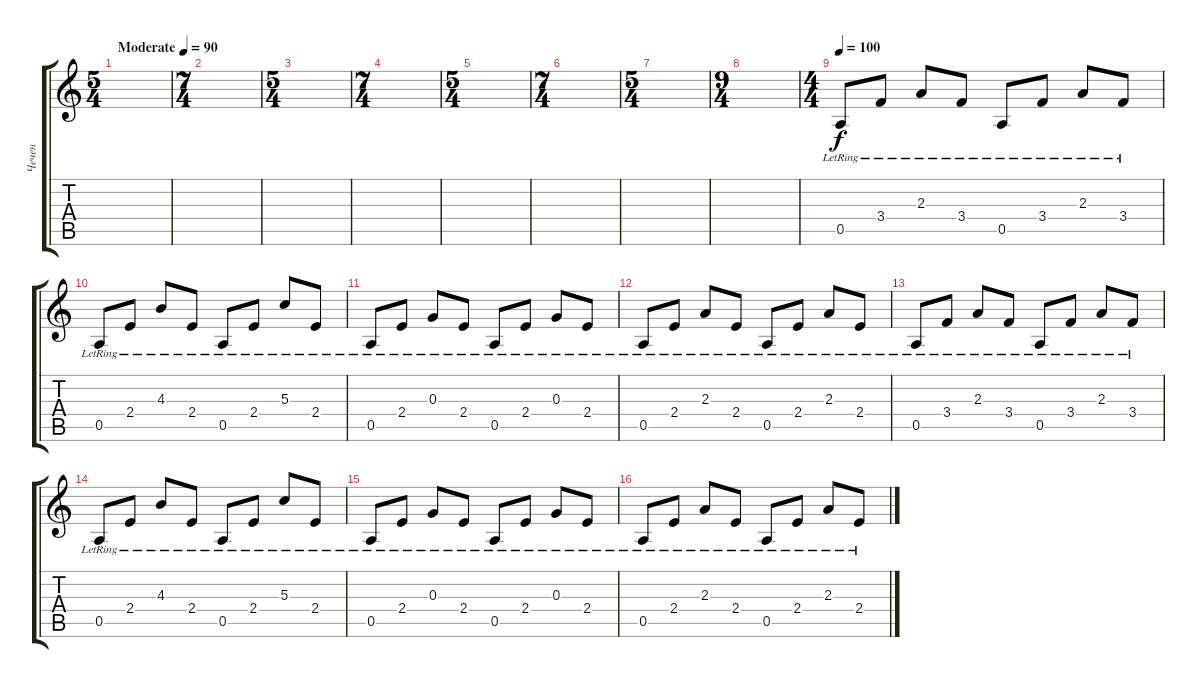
\track ("Чечен" "Чечен") {instrument acousticguitarsteel}
\staff {score tabs}
\tuning (E4 B3 G3 D3 A2 E2) {hide}
\ts (5 4)
\tempo (90 "Moderate")
\tempo 120
\tempo (90 "Moderate")
\clef g2
\ks c
|
\ts (7 4)
|
\ts (5 4)
|
\ts (7 4)
|
\ts (5 4)
|
\ts (7 4)
|
\ts (5 4)
|
\ts (9 4)
|
\ts (4 4)
\tempo 90
\tempo 100
0.5{lr}.8 3.4{lr}.8 2.3{lr}.8 3.4{lr}.8 0.5{lr}.8 3.4{lr}.8 2.3{lr}.8 3.4{lr}.8 |
0.5{lr}.8 2.4{lr}.8 4.3{lr}.8 2.4{lr}.8 0.5{lr}.8 2.4{lr}.8 5.3{lr}.8 2.4{lr}.8 |
0.5{lr}.8 2.4{lr}.8 0.3{lr}.8 2.4{lr}.8 0.5{lr}.8 2.4{lr}.8 0.3{lr}.8 2.4{lr}.8 |
0.5{lr}.8 2.4{lr}.8 2.3{lr}.8 2.4{lr}.8 0.5{lr}.8 2.4{lr}.8 2.3{lr}.8 2.4{lr}.8 |
0.5{lr}.8 3.4{lr}.8 2.3{lr}.8 3.4{lr}.8 0.5{lr}.8 3.4{lr}.8 2.3{lr}.8 3.4{lr}.8 |
0.5{lr}.8 2.4{lr}.8 4.3{lr}.8 2.4{lr}.8 0.5{lr}.8 2.4{lr}.8 5.3{lr}.8 2.4{lr}.8 |
0.5{lr}.8 2.4{lr}.8 0.3{lr}.8 2.4{lr}.8 0.5{lr}.8 2.4{lr}.8 0.3{lr}.8 2.4{lr}.8 |
0.5{lr}.8 2.4{lr}.8 2.3{lr}.8 2.4{lr}.8 0.5{lr}.8 2.4{lr}.8 2.3{lr}.8 2.4{lr}.8
